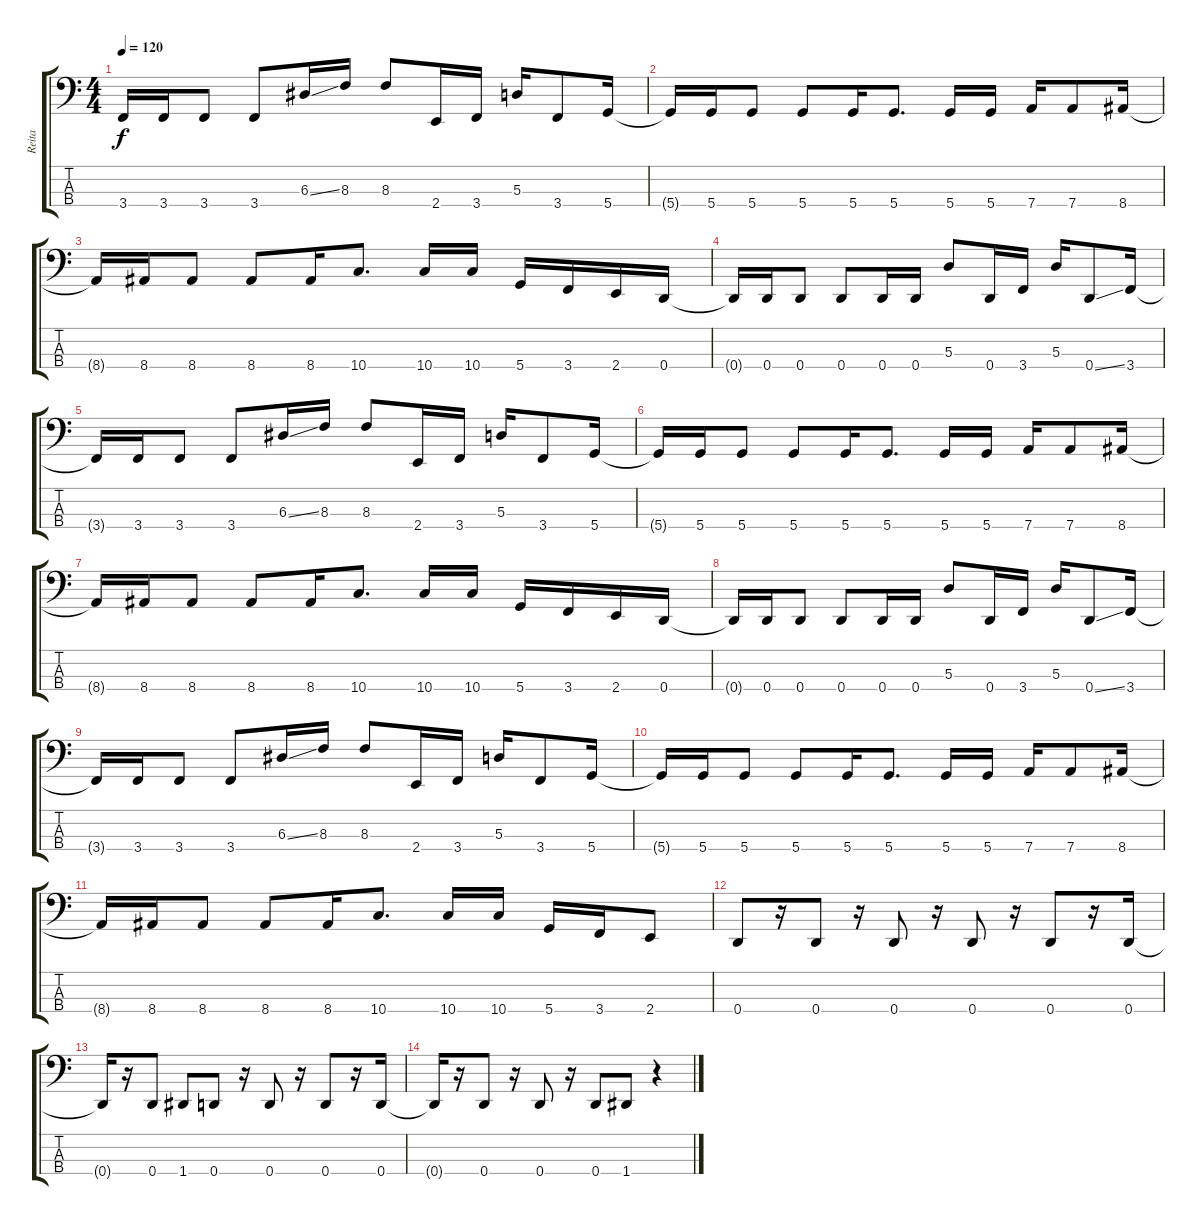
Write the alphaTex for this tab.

\track ("Reita" "Reita") {instrument electricbasspick}
\staff {score tabs}
\tuning (G2 D2 A1 D1) {hide}
\ts (4 4)
\tempo 120
\clef f4
\ks c
3.4{t}.16{dy f} 3.4.16 3.4.8 3.4.8 6.3{ss}.16 8.3.16 8.3.8 2.4.16 3.4.16 5.3.16 3.4.8 5.4.16 |
5.4{t}.16 5.4.16 5.4.8 5.4.8 5.4.16 5.4.8{d} 5.4.16 5.4.16 7.4.16 7.4.8 8.4.16 |
8.4{t}.16 8.4.16 8.4.8 8.4.8 8.4.16 10.4.8{d} 10.4.16 10.4.16 5.4.16 3.4.16 2.4.16 0.4.16 |
0.4{t}.16 0.4.16 0.4.8 0.4.8 0.4.16 0.4.16 5.3.8 0.4.16 3.4.16 5.3.16 0.4{ss}.8 3.4.16 |
3.4{t}.16 3.4.16 3.4.8 3.4.8 6.3{ss}.16 8.3.16 8.3.8 2.4.16 3.4.16 5.3.16 3.4.8 5.4.16 |
5.4{t}.16 5.4.16 5.4.8 5.4.8 5.4.16 5.4.8{d} 5.4.16 5.4.16 7.4.16 7.4.8 8.4.16 |
8.4{t}.16 8.4.16 8.4.8 8.4.8 8.4.16 10.4.8{d} 10.4.16 10.4.16 5.4.16 3.4.16 2.4.16 0.4.16 |
0.4{t}.16 0.4.16 0.4.8 0.4.8 0.4.16 0.4.16 5.3.8 0.4.16 3.4.16 5.3.16 0.4{ss}.8 3.4.16 |
3.4{t}.16 3.4.16 3.4.8 3.4.8 6.3{ss}.16 8.3.16 8.3.8 2.4.16 3.4.16 5.3.16 3.4.8 5.4.16 |
5.4{t}.16 5.4.16 5.4.8 5.4.8 5.4.16 5.4.8{d} 5.4.16 5.4.16 7.4.16 7.4.8 8.4.16 |
8.4{t}.16 8.4.16 8.4.8 8.4.8 8.4.16 10.4.8{d} 10.4.16 10.4.16 5.4.16 3.4.16 2.4.8 |
0.4.8 r.16 0.4.8 r.16 0.4.8 r.16 0.4.8 r.16 0.4.8 r.16 0.4.16 |
0.4{t}.16 r.16 0.4.8 1.4.8 0.4.8 r.16 0.4.8 r.16 0.4.8 r.16 0.4.16 |
0.4{t}.16 r.16 0.4.8 r.16 0.4.8 r.16 0.4.8 1.4.8 r.4
